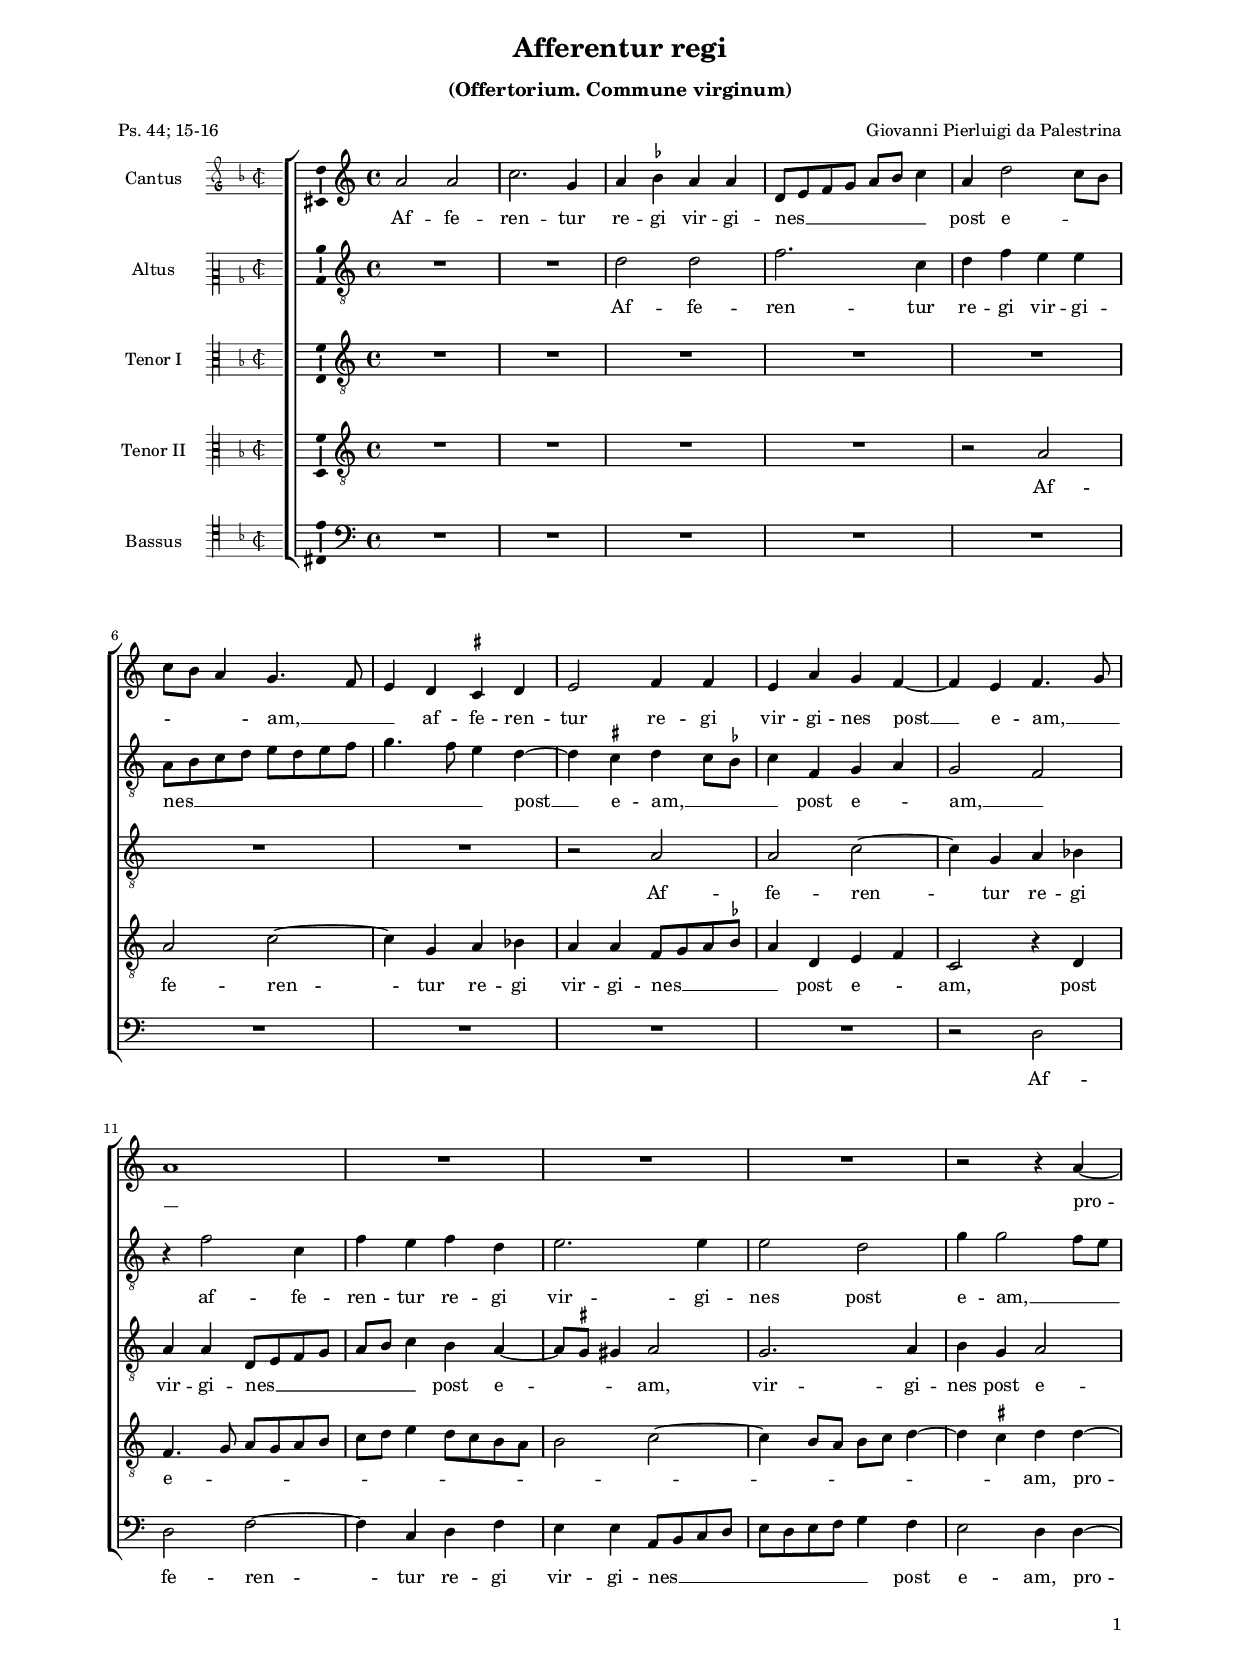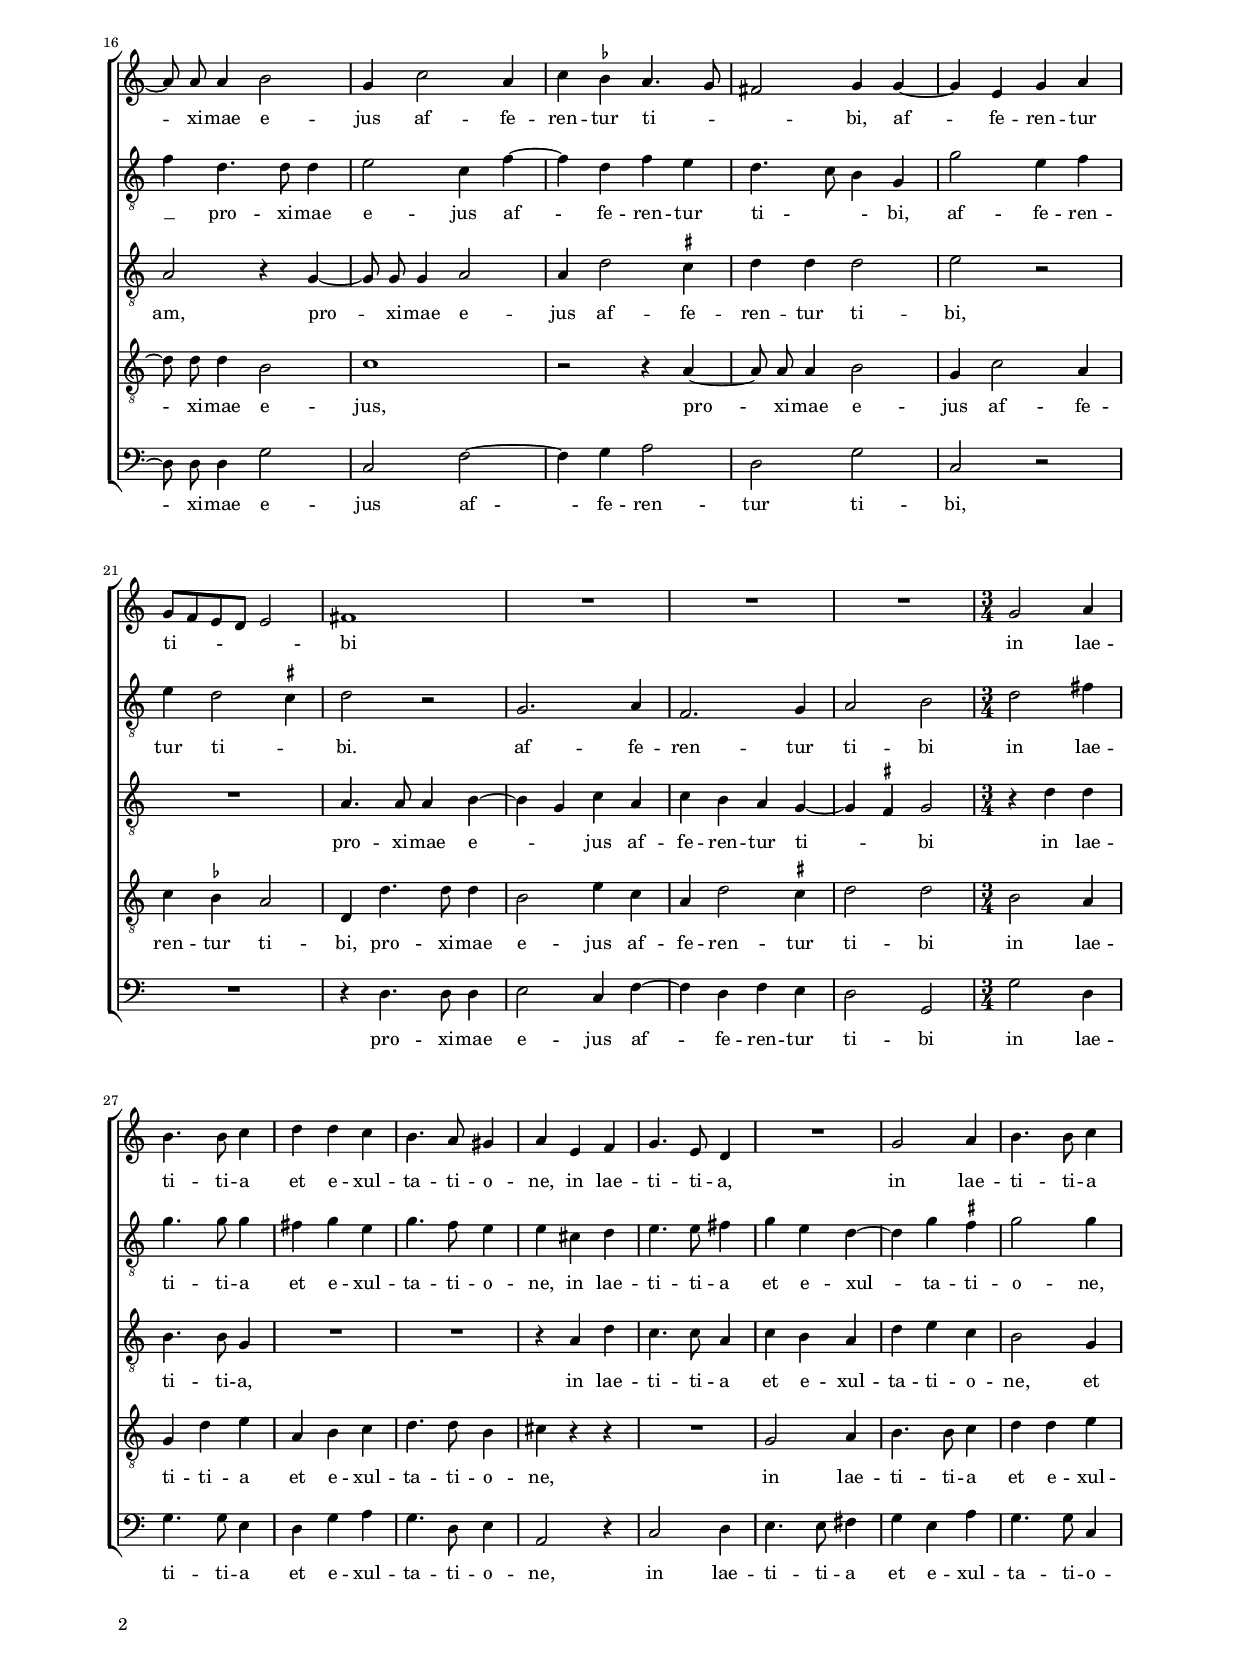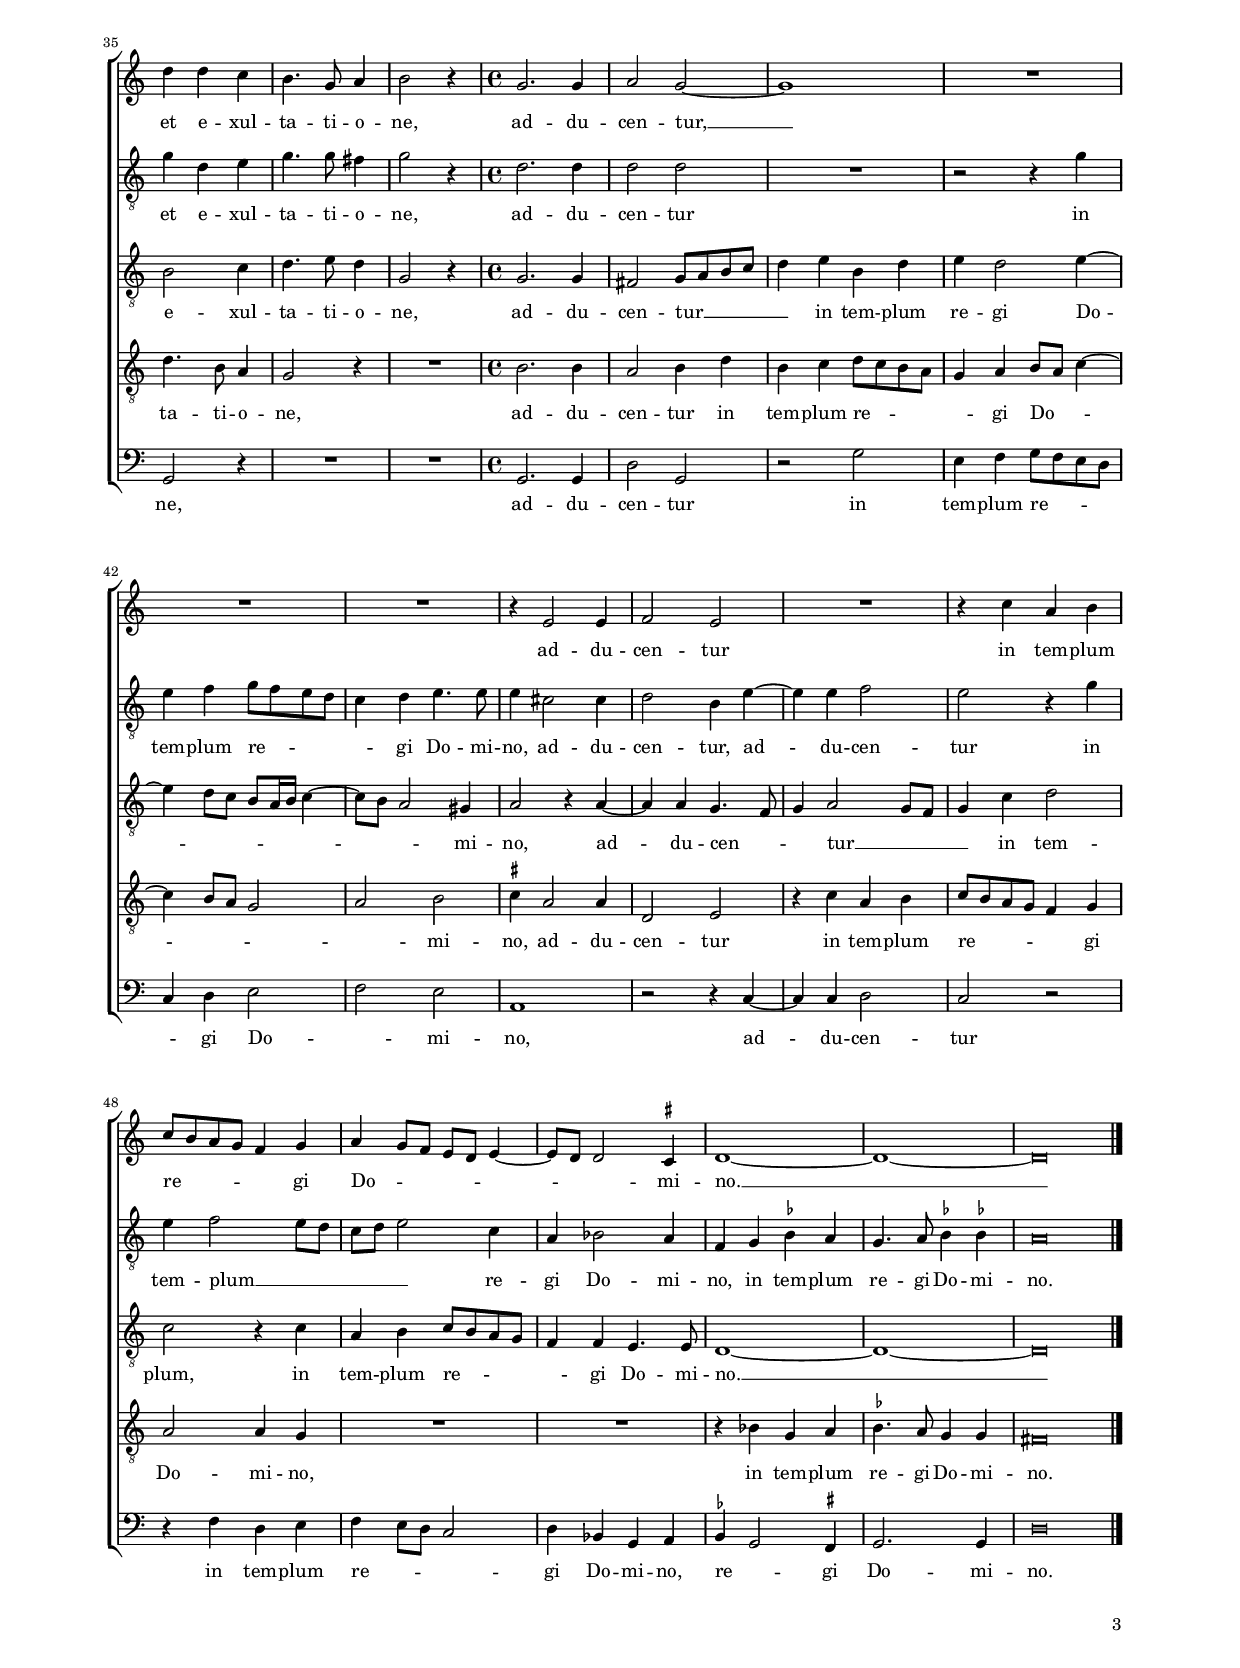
\header
{
	title="Afferentur regi"
	subtitle=\markup { \column { \vspace #0.5 "(Offertorium. Commune virginum)" \transparent "x" } }
	composer="Giovanni Pierluigi da Palestrina"
	poet="Ps. 44; 15-16"
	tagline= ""
}

\version "2.24.1"
\language deutsch
#(set-global-staff-size 15)
% #(set-default-paper-size "letter")
#(ly:set-option 'point-and-click #f)




	ficta = { \once \set suggestAccidentals = ##t }

	forget = #(define-music-function (music) (ly:music?) #{
		\accidentalStyle forget
		$music
		\accidentalStyle default
		#})

    
\paper
	{
	top-margin = 1.6 \cm
	bottom-margin = 1 \cm
	left-margin = 2 \cm
	right-margin = 2 \cm
	ragged-bottom = ##f
	ragged-last-bottom = ##f
	print-page-number = ##f
	system-system-spacing = #'((basic-distance . 17) (minimum-distance . 14) (padding . 5) (strechability . 150))
	oddFooterMarkup=\markup   \fill-line { "" \fromproperty #'page:page-number-string }
	evenFooterMarkup=\markup  \fill-line { \fromproperty #'page:page-number-string "" }
	last-bottom-spacing = #'((basic-distance . 12) (minimum-distance . 7) (padding . 4))
%	systems-per-page = 3
%   page-count = 3
%	min-systems-per-page = 3
	}

	
global = {
	\key f \major
	\time 4/4
	\set Score.tempoHideNote = ##t
	\tempo 4 = 100
	\skip 1*25
	\time 3/4
	\tempo 4 = 150
	\skip 4*3*12
	\time 4/4
	\tempo 4 = 100
	\skip 1*15
	\set Score.measureLength = #(ly:make-moment 2/1)
	\skip 1*2 \bar "|."
	}
    

incipitcantus = \relative c' {
    \time 2/2
    \clef "petrucci-g2"
    \key f \major
    }
    
incipitcantusVoice = <<
    \new MensuralVoice <<
        { s1 \noBreak }
        \incipitcantus
    >>
    >>
    
    
incipitaltus = \relative c' {
    \time 2/2
    \clef "petrucci-c2"
    \key f \major
    s4 \bar ""
    }
    
incipitaltusVoice = <<
    \new MensuralVoice <<
        { s1 \noBreak }
        \incipitaltus
    >>
    >>
    
incipittenor = \relative c' {
    \time 2/2
    \clef "petrucci-c3"
    \key f \major
    }
    
incipittenorVoice = <<
    \new MensuralVoice <<
        { s1 \noBreak }
        \incipittenor
    >>
    >>
    
incipitquintus = \relative c' {
    \time 2/2
    \clef "petrucci-c3"
    \key f \major
    }
    
incipitquintusVoice = <<
    \new MensuralVoice <<
        { s1 \noBreak }
        \incipitquintus
    >>
    >>
    
    
incipitbassus= \relative c {
    \time 2/2
    \clef "petrucci-c4"
    \key f \major
    }
    
incipitbassusVoice = <<
    \new MensuralVoice <<
        { s1 \noBreak }
        \incipitbassus
    >>
    >>


cantus =  \relative c''
	{
	d2 d
	f2. c4
	d4 \ficta es d d
	g,8 a b c d e f4
%5
	d4 g2 f8 e |
	f8 e d4 c4. b8
	a4 g \ficta fis g
	a2 b4 b
	a4 d c b~
%10
	b4 a b4. c8 |
	d1
	R1
	R1
	R1
%15
	r2 r4 d~ |
	\autoBeamOff d8 d \autoBeamOn d4 e2
	c4 f2 d4
	f4 \ficta es d4. c8
	h2 c4 c~
%20
	c4 a c d |
	c8 b a g a2
	h1
	R1
	R1
%25
	R1 |
% Triple time
	c2 d4
	e4. e8 f4
	g4 g f
	e4. d8 cis4
%30
	d4 a b |
	c4. a8 g4
	R2.
	c2 d4
	e4. e8 f4
%35
	g4 g f |
	e4. c8 d4
	e2 r4
% End of triple time
	c2. c4
	d2 c~
%40
	c1 |
	R1
	R1
	R1
	r4 a2 a4
%45
	b2 a |
	R1
	r4 f' d e
	f8 e d c b4 c
	d4 c8 b a g a4~
%50
	a8 g g2 \ficta fis4 |
	g1~
	g1~
	g\breve |
	}


altus =  \relative c'
	{
	R1
	R1
	g'2 g
	b2. f4
%5
	g4 b a a |
	d,8 e f g a g a b
	c4. b8 a4 g~
	g4 \ficta fis g4 \forget f8 \ficta es
	f4 b, c d
%10
	c2 b |
	r4 b'2 f4
	b4 a b g
	a2. a4
	a2 g
%15
	c4 c2 b8 a |
	b4 g4. g8 g4
	a2 f4 b~
	b4 g b a
	g4. f8 e4 c
%20
	c'2 a4 b |
	a4 g2 \ficta fis4
	g2 r
	c,2. d4
	b2. c4
%25
	d2 e |
% Triple time
	g2 h4
	c4. c8 c4
	h4 c a
	c4. b8 a4
%30
	a4 fis g |
	a4. a8 h4
	c4 a g~
	g4 c \ficta h
	c2 c4
%35
	c4 g a |
	c4. c8 h4
	c2 r4
% End of triple time
	g2. g4
	g2 g
%40
	R1 |
	r2 r4 c
	a4 b c8 b a g
	f4 g a4. a8
	a4 fis2 fis4
%45
	g2 e4 a~ |
	a4 a b2
	a2 r4 c
	a4 b2 a8 g
	f8 g a2 f4
%50
	d4 es2 d4 |
	b4 c \ficta es d
	c4. d8 \ficta es4 \ficta es!
	d\breve |
	}


tenor =  \relative c'
	{
	R1
	R1
	R1
	R1
%5
	R1 |
	R1
	R1
	r2 d
	d2 f~
%10
	f4 c d es |
	d4 d g,8 a b c
	d8 e f4 e d~
	d8 \ficta cis cis!4 d2
	c2. d4
%15
	e4 c d2 |
	d2 r4 c~
	\autoBeamOff c8 c \autoBeamOn c4 d2
	d4 g2 \ficta fis4
	g4 g g2
%20
	a2 r |
	R1
	d,4. d8 d4 e~
	e4 c f d
	f4 e d c~
%25
	c4 \ficta h c2 |
% Triple time
	r4 g' g
	e4. e8 c4
	R2.
	R2.
%30
	r4 d g |
	f4. f8 d4
	f4 e d
	g4 a f
	e2 c4
%35
	e2 f4 |
	g4. a8 g4
	c,2 r4
% End of triple time
	c2. c4
	h2 c8 d e f
%40
	g4 a e g |
	a4 g2 a4~
	a4 g8 f e8 d16 e f4~
	f8 e d2 cis4
	d2 r4 d~
%45
	d4 d c4. b8 |
	c4 d2 c8 b
	c4 f g2
	f2 r4 f
	d4 e f8 e d c
%50
	b4 b a4. a8 |
	g1~
	g1~
	g\breve |
	}


quintus  =  \relative c'
	{
	R1
	R1
	R1
	R1
%5
	r2 d |
	d2 f~
	f4 c d es
	d4 d b8 c d \ficta es
	d4 g, a b
%10
	f2 r4 g |
	b4. c8 d c d e
	f8 g a4 g8 f e d
	e2 f~
	f4 e8 d e f g4~
%15
	g4 \ficta fis g g~ |
	\autoBeamOff g8 g g4 e2
	f1
	r2 r4 d~
	d8 d \autoBeamOn d4 e2
%20
	c4 f2 d4 |
	f4 \ficta es d2
	g,4 g'4. g8 g4
	e2 a4 f
	d4 g2 \ficta fis4
%25
	g2 g |
% Triple time
	e2 d4
	c4 g' a
	d,4 e f
	g4. g8 e4
%30
	fis4 r r |
	R2.
	c2 d4
	e4. e8 f4
	g4 g a
%35
	g4. e8 d4 |
	c2 r4
	R2.
% End of triple time
	e2. e4
	d2 e4 g
%40
	e4 f g8 f e d |
	c4 d e8 d f4~
	f4 e8 d c2
	d2 e
	\ficta fis4 d2 d4
%45
	g,2 a |
	r4 f' d e
	f8 e d c b4 c
	d2 d4 c
	R1
%50
	R1 |
	r4 es c d
	\ficta es4. d8 c4 c
	h\breve |
	}


bassus  =  \relative c
	{
	R1
	R1
	R1
	R1
%5
	R1 |
	R1
	R1
	R1
	R1
%10
	r2 g' |
	g2 b~
	b4 f g b
	a4 a d,8 e f g
	a8 g a b c4 b
%15
	a2 g4 g~ |
	\autoBeamOff g8 g \autoBeamOn g4 c2
	f,2 b~
	b4 c d2
	g,2 c
%20
	f,2 r |
	R1
	r4 g4. g8 g4
	a2 f4 b~
	b4 g b a
%25
	g2 c, |
% Triple time
	c'2 g4
	c4. c8 a4
	g4 c d
	c4. g8 a4
%30
	d,2 r4 |
	f2 g4
	a4. a8 h4
	c4 a d
	c4. c8 f,4
%35
	c2 r4 |
	R2.
	R2.
% End of triple time
	c2. c4
	g'2 c,
%40
	r2 c' |
	a4 b c8 b a g
	f4 g a2
	b2 a
	d,1
%45
	r2 r4 f~ |
	f4 f g2
	f2 r
	r4 b g a
	b4 a8 g f2
%50
	g4 es c d |
	\ficta es4 c2 \ficta h4
	c2. c4
	g'\breve |
	}


lyricscantus = \lyricmode {
	Af -- fe -- ren -- tur re -- gi vir -- gi -- nes __ _ _ _ _ _ _ post e -- _ _ _ _ _ am, __ _ _
	af -- fe -- ren -- tur re -- gi vir -- gi -- nes post __ e -- am, __ _ _
	pro -- xi -- mae e -- jus af -- fe -- ren -- tur ti -- _ _ bi,
	af -- fe -- ren -- tur ti -- _ _ _ _ bi
	in lae -- ti -- ti -- a et e -- xul -- ta -- ti -- o -- ne,
	in lae -- ti -- ti -- a,
	in lae -- ti -- ti -- a et e -- xul -- ta -- ti -- o -- ne,
	ad -- du -- cen -- tur, __
	ad -- du -- cen -- tur in tem -- plum re -- _ _ _ _ gi Do -- _ _ _ _ _ _ _ mi -- no. __
	}


lyricsaltus = \lyricmode {
	Af -- fe -- ren -- tur re -- gi vir -- gi -- nes __ _ _ _ _ _ _ _ _ _ _ post __ e -- am, __ _ _ _
	post e -- _ am, __ _
	af -- fe -- ren -- tur re -- gi vir -- gi -- nes post e -- am, __ _ _ _
	pro -- xi -- mae e -- jus af -- fe -- ren -- tur ti -- _ _ bi,
	af -- fe -- ren -- tur ti -- _ bi.
	af -- fe -- ren -- tur ti -- bi
	in lae -- ti -- ti -- a et e -- xul -- ta -- ti -- o -- ne,
	in lae -- ti -- ti -- a et e -- xul -- ta -- ti -- o -- ne,
	et e -- xul -- ta -- ti -- o -- ne,
	ad -- du -- cen -- tur in tem -- plum re -- _ _ _ _ gi Do -- mi -- no,
	ad -- du -- cen -- tur,
	ad -- du -- cen -- tur in tem -- plum __ _ _ _ _ _ re -- gi Do -- mi -- no,
	in tem -- plum re -- gi Do -- mi -- no.
	}


lyricstenor = \lyricmode {
	Af -- fe -- ren -- tur re -- gi vir -- gi -- nes __ _ _ _ _ _ _ post e -- _ _ am,
	vir -- gi -- nes post e -- am,
	pro -- xi -- mae e -- jus af -- fe -- ren -- tur ti -- bi,
	pro -- xi -- mae e -- _ jus af -- fe -- ren -- tur ti -- _ bi
	in lae -- ti -- ti -- a,
	in lae -- ti -- ti -- a et e -- xul -- ta -- ti -- o -- ne,
	et e -- xul -- ta -- ti -- o -- ne,
	ad -- du -- cen -- tur __ _ _ _ _ in tem -- plum re -- gi Do -- _ _ _ _ _ _ _ _ mi -- no,
	ad -- du -- cen -- _ _ tur __ _ _ _ in tem -- plum,
	in tem -- plum re -- _ _ _ _ gi Do -- mi -- no. __
	}


lyricsquintus = \lyricmode {
	Af -- fe -- ren -- tur re -- gi vir -- gi -- nes __ _ _ _ _ post e -- _ am,
	post e -- _ _ _ _ _ _ _ _ _ _ _ _ _ _ _ _ _ _ _ _ am,
	pro -- xi -- mae e -- jus,
	pro -- xi -- mae e -- jus af -- fe -- ren -- tur ti -- bi,
	pro -- xi -- mae e -- jus af -- fe -- ren -- tur ti -- bi
	in lae -- ti -- ti -- a et e -- xul -- ta -- ti -- o -- ne,
	in lae -- ti -- ti -- a et e -- xul -- ta -- ti -- o -- ne,
	ad -- du -- cen -- tur in tem -- plum re -- _ _ _ _ gi Do -- _ _ _ _ _ _ mi -- no,
	ad -- du -- cen -- tur in tem -- plum re -- _ _ _ _ gi Do -- mi -- no,
	in tem -- plum re -- gi Do -- mi -- no.
	}


lyricsbassus = \lyricmode {
	Af -- fe -- ren -- tur re -- gi vir -- gi -- nes __ _ _ _ _ _ _ _ _ post e -- am,
	pro -- xi -- mae e -- jus af -- fe -- ren -- tur ti -- bi,
	pro -- xi -- mae e -- jus af -- fe -- ren -- tur ti -- bi
	in lae -- ti -- ti -- a et e -- xul -- ta -- ti -- o -- ne,
	in lae -- ti -- ti -- a et e -- xul -- ta -- ti -- o -- ne,
	ad -- du -- cen -- tur in tem -- plum re -- _ _ _ _ gi Do -- _ mi -- no,
	ad -- du -- cen -- tur in tem -- plum re -- _ _ _ gi Do -- mi -- no,
	re -- _ gi Do -- mi -- no.
	}


\score
{  
	\transpose f c {
	\new ChoirStaff \with { \override StaffGrouper.staff-staff-spacing.basic-distance = #12 }
	<<

	\new Staff << \global
	\new Voice="v1" {
		\set Staff.instrumentName="Cantus"
		\incipit \incipitcantusVoice
%		\set Staff.instrumentName= "S"
		\set Staff.midiInstrument = "reed organ"
		\clef violin
		\cantus }
	\new Lyrics \lyricsto "v1" {\lyricscantus }
	>>


	\new Staff << \global
	\new Voice="v2" {
		\set Staff.instrumentName="Altus"
		\incipit \incipitaltusVoice
%		\set Staff.instrumentName= "A"
		\set Staff.midiInstrument = "reed organ"
		\clef "G_8" % violin
		\altus}
	\new Lyrics \lyricsto "v2" {\lyricsaltus }
	>>


	\new Staff << \global
	\new Voice="v3" {
		\set Staff.instrumentName="Tenor I"
		\incipit \incipittenorVoice
%		\set Staff.instrumentName= "T"
		\set Staff.midiInstrument = "reed organ"
		\clef "G_8"
		\tenor }
	\new Lyrics \lyricsto "v3" {\lyricstenor }
	>>


	\new Staff << \global
	\new Voice="v5" {
		\set Staff.instrumentName="Tenor II"
		\incipit \incipitquintusVoice
%		\set Staff.instrumentName= "Q"
		\set Staff.midiInstrument = "reed organ"
		\clef "G_8"
		\quintus}
	\new Lyrics \lyricsto "v5" {\lyricsquintus }
	>>


	\new Staff << \global
	\new Voice="v4" {
		\set Staff.instrumentName="Bassus"
		\incipit \incipitbassusVoice
%		\set Staff.instrumentName= "B"
		\set Staff.midiInstrument = "reed organ"
		\clef bass 
		\bassus }
	\new Lyrics \lyricsto "v4" {\lyricsbassus}
	>>

	>>
	} % transpose

	\layout
	{
	indent = 3\cm
    incipit-width = 1.3 \cm
	\context { \Lyrics \override VerticalAxisGroup.nonstaff-relatedstaff-spacing.padding = #1.4 }
%	\context { \Lyrics \override LyricText.font-size = #1 }
	\context { \Staff \override TimeSignature.break-visibility = #end-of-line-invisible }
	\context { \Staff \consists Ambitus_engraver }
	\context { \Score \override BarNumber.padding = #2 }
	\context { \Voice \override NoteHead.style = #'baroque }
	}

\midi
	{    	
	}

}


% EOF
